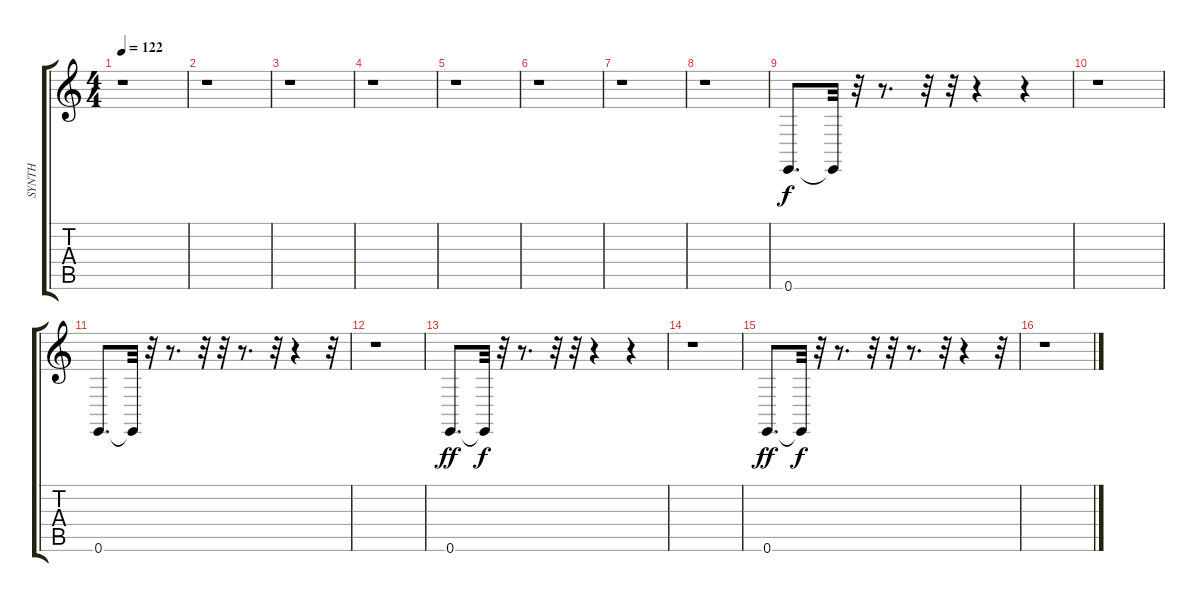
\track ("SYNTH" "SYNTH") {instrument bagpipe}
\staff {score tabs}
\tuning (E4 B3 G3 D3 A2 E2) {hide}
\ts (4 4)
\tempo 122
\clef g2
\ks c
r.1{dy f} |
r.1 |
r.1 |
r.1 |
r.1 |
r.1 |
r.1 |
r.1 |
0.6.8{d} 0.6{t}.32 r.32 r.8{d} r.32 r.32 r.4 r.4 |
r.1 |
0.6.8{d} 0.6{t}.32 r.32 r.8{d} r.32 r.32 r.8{d} r.32 r.4 r.32 |
r.1 |
0.6.8{d dy ff} 0.6{t}.32{dy f} r.32 r.8{d} r.32 r.32 r.4 r.4 |
r.1 |
0.6.8{d dy ff} 0.6{t}.32{dy f} r.32 r.8{d} r.32 r.32 r.8{d} r.32 r.4 r.32 |
r.1
